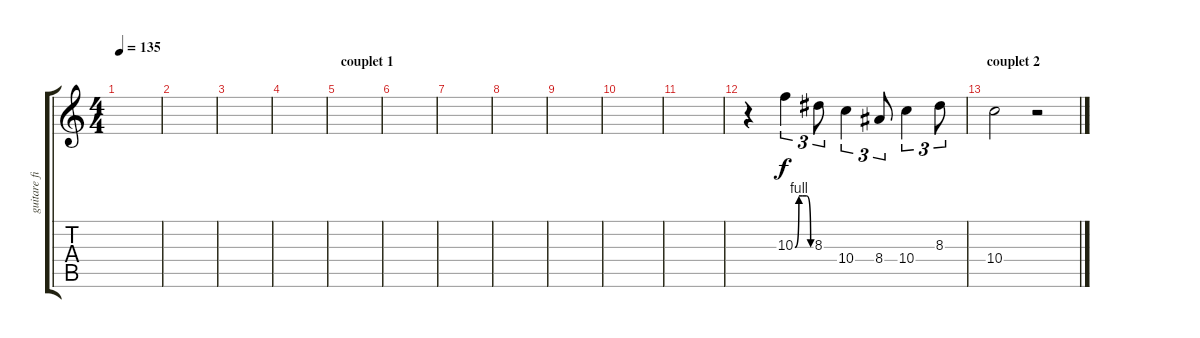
\track ("guitare fills" "guitare fi") {instrument distortionguitar}
\staff {score tabs}
\tuning (E4 B3 G3 D3 A2 E2) {hide}
\ts (4 4)
\tempo 135
\clef g2
\ks c
|
|
|
|
\section ("" "couplet 1")
|
|
|
|
|
|
|
r.4 10.3{be (custom 0 0 15 4 30 4 45 4 60 0)}.4{tu (3 2)} 8.3.8{tu (3 2)} 10.4.4{tu (3 2)} 8.4.8{tu (3 2)} 10.4.4{tu (3 2)} 8.3.8{tu (3 2)} |
\section ("" "couplet 2")
10.4.2 r.2
